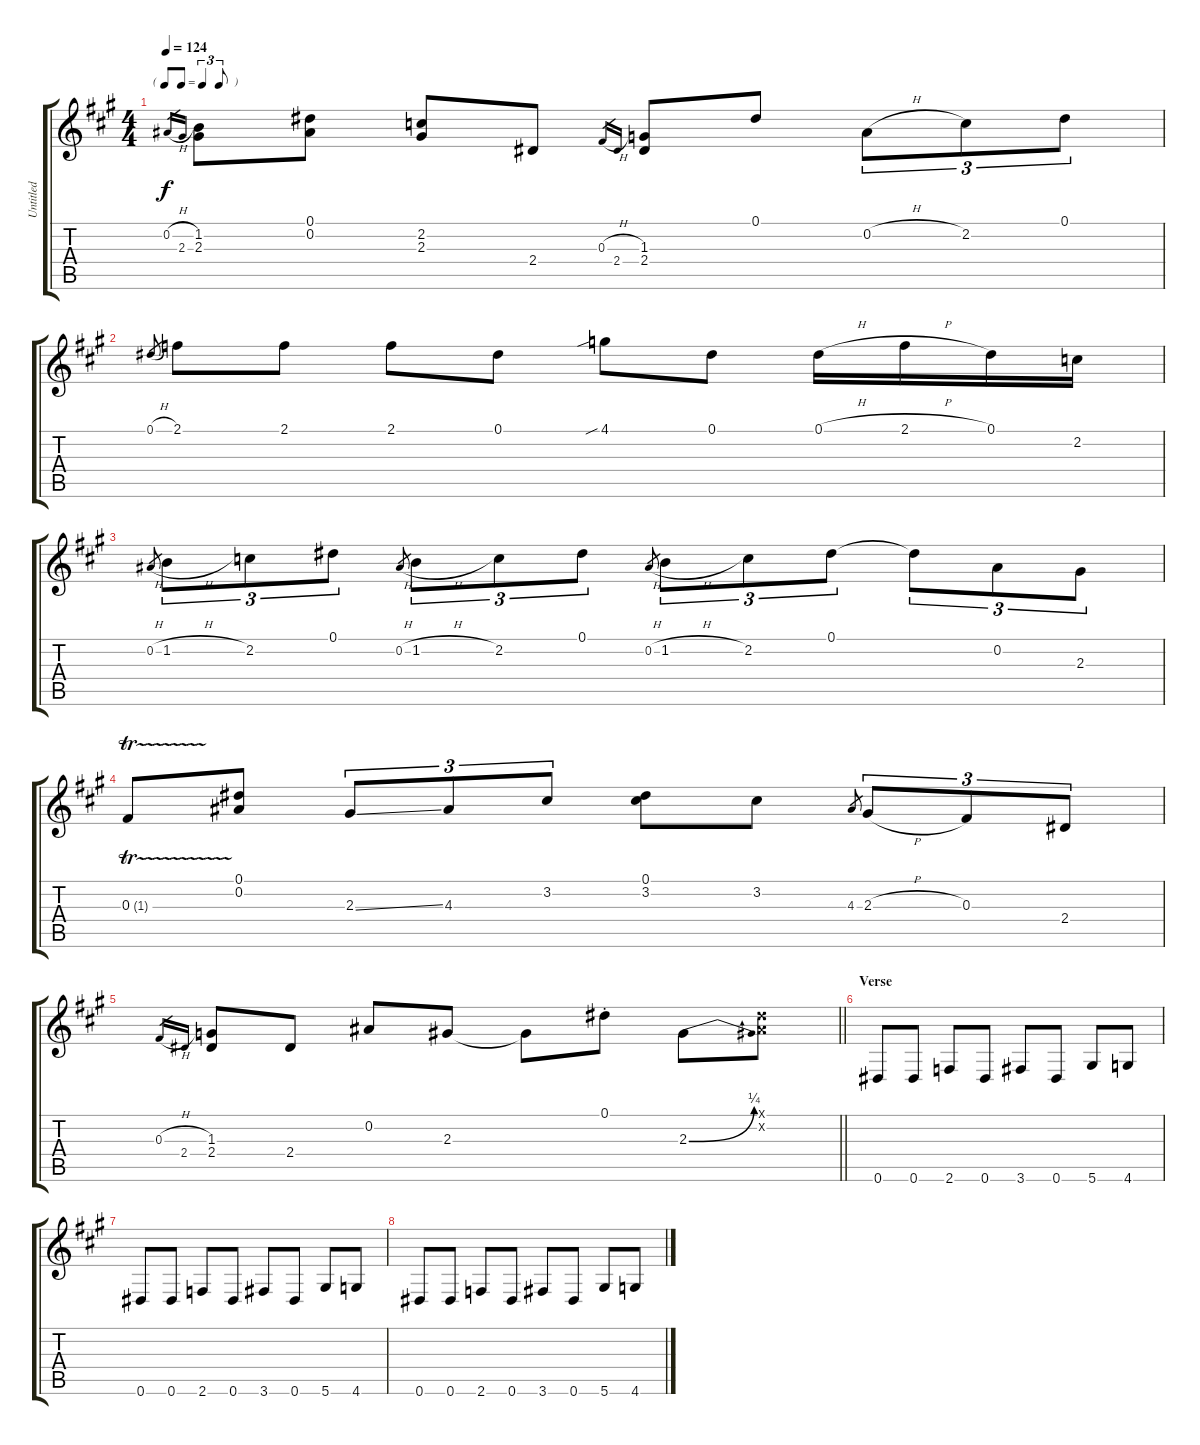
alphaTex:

\track ("Untitled" "Untitled") {instrument distortionguitar}
\staff {score tabs}
\tuning (Eb4 Bb3 Gb3 Db3 Ab2 Eb2) {hide}
\ts (4 4)
\tf triplet8th
\tempo 124
\clef g2
\ks a
0.2{h}.16{gr dy f} 2.3.16{gr} (1.2 2.3).8 (0.1 0.2).8 (2.2 2.3).8 2.4.8 0.3{h}.16{gr} 2.4.16{gr} (1.3 2.4).8 0.1.8 0.2{h}.8{tu (3 2)} 2.2.8{tu (3 2)} 0.1.8{tu (3 2)} |
0.1{h}.8{gr} 2.1.8 2.1.8 2.1.8 0.1.8 4.1{sib}.8 0.1.8 0.1{h}.16 2.1{h}.16 0.1.16 2.2.16 |
0.2{h}.8{gr} 1.2{h}.8{tu (3 2)} 2.2.8{tu (3 2)} 0.1.8{tu (3 2)} 0.2{h}.8{gr} 1.2{h}.8{tu (3 2)} 2.2.8{tu (3 2)} 0.1.8{tu (3 2)} 0.2{h}.8{gr} 1.2{h}.8{tu (3 2)} 2.2.8{tu (3 2)} 0.1.8{tu (3 2)} 0.1{t}.8{tu (3 2)} 0.2.8{tu (3 2)} 2.3.8{tu (3 2)} |
0.3{tr (1 32)}.8 (0.1 0.2).8 2.3{ss}.8{tu (3 2)} 4.3.8{tu (3 2)} 3.2.8{tu (3 2)} (0.1 3.2).8 3.2.8 4.3.8{gr} 2.3{h}.8{tu (3 2)} 0.3.8{tu (3 2)} 2.4.8{tu (3 2)} |
\barLineRight lightlight
0.3{h}.16{gr} 2.4.16{gr} (1.3 2.4).8 2.4.8 0.2.8 2.3.8 2.3{t}.8 0.1{st}.8 2.3{be (bend 0 0 60 1)}.8 (0.1{x} 0.2{x}).8 |
\section ("" "Verse")
0.6.8 0.6.8 2.6.8 0.6.8 3.6.8 0.6.8 5.6.8 4.6.8 |
0.6.8 0.6.8 2.6.8 0.6.8 3.6.8 0.6.8 5.6.8 4.6.8 |
0.6.8 0.6.8 2.6.8 0.6.8 3.6.8 0.6.8 5.6.8 4.6.8
